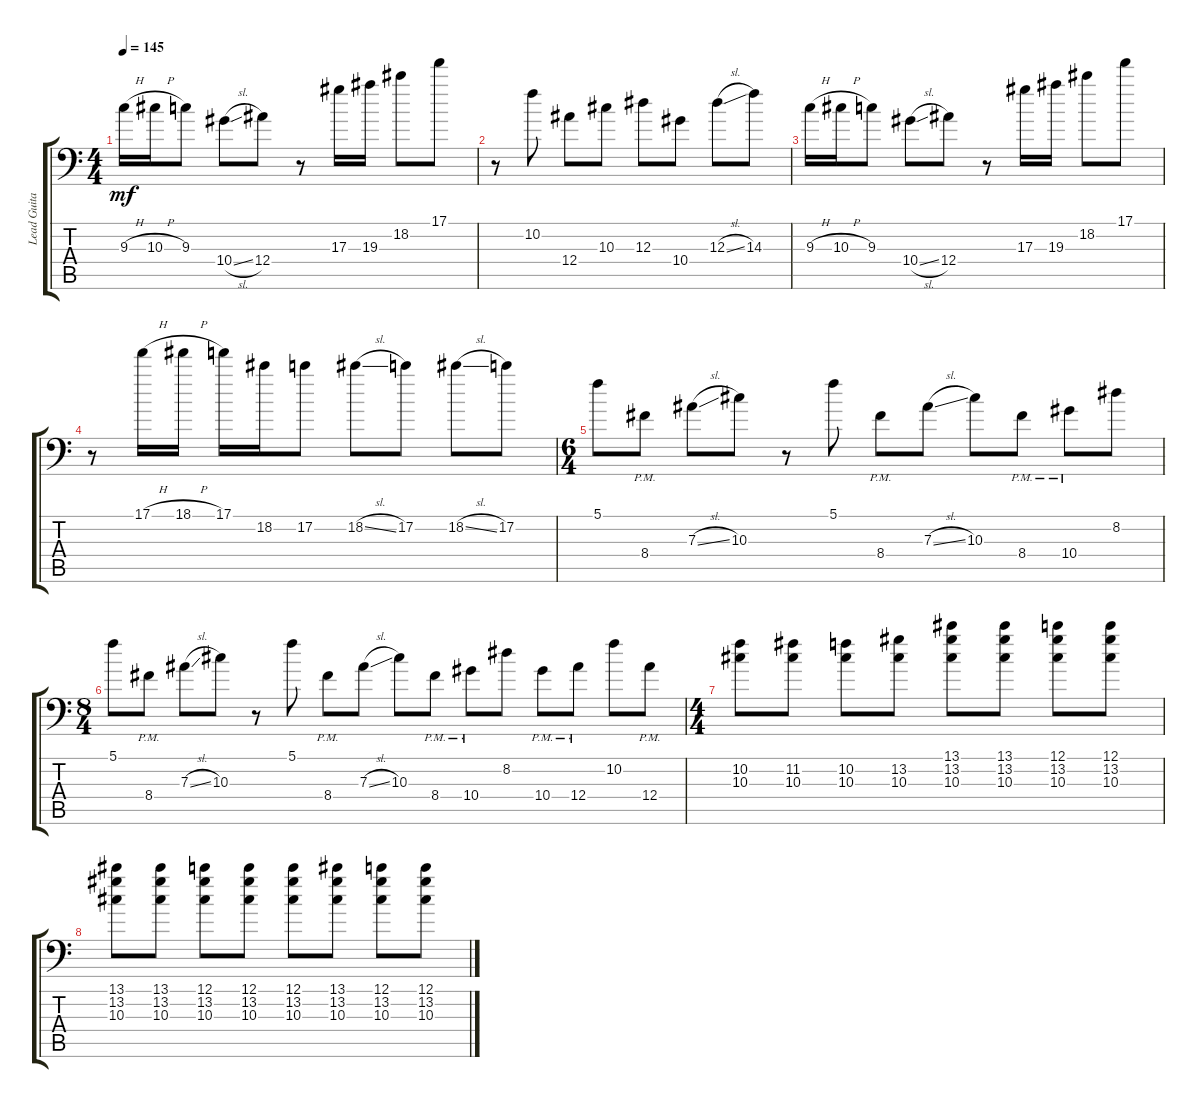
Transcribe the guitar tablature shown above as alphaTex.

\track ("Lead Guitar" "Lead Guita") {instrument overdrivenguitar}
\staff {score tabs}
\tuning (C4 G3 Eb3 Bb2 F2 Bb1) {hide}
\ts (4 4)
\tempo 145
\clef f4
\ks c
9.3{h}.16{dy mf instrument overdrivenguitar} 10.3{h}.16 9.3.8 10.4{sl}.8 12.4.8 r.8 17.3.16 19.3.16 18.2.8 17.1.8 |
r.8 10.2.8 12.4.8 10.3.8 12.3.8 10.4.8 12.3{sl}.8 14.3.8 |
9.3{h}.16 10.3{h}.16 9.3.8 10.4{sl}.8 12.4.8 r.8 17.3.16 19.3.16 18.2.8 17.1.8 |
r.8 17.1{h}.16 18.1{h}.16 17.1.16 18.2.16 17.2.8 18.2{sl}.8 17.2.8 18.2{sl}.8 17.2.8 |
\ts (6 4)
5.1.8 8.4{pm}.8 7.3{sl}.8 10.3.8 r.8 5.1.8 8.4{pm}.8 7.3{sl}.8 10.3.8 8.4{pm}.8 10.4{pm}.8 8.2.8 |
\ts (8 4)
5.1.8 8.4{pm}.8 7.3{sl}.8 10.3.8 r.8 5.1.8 8.4{pm}.8 7.3{sl}.8 10.3.8 8.4{pm}.8 10.4{pm}.8 8.2.8 10.4{pm}.8 12.4{pm}.8 10.2.8 12.4{pm}.8 |
\ts (4 4)
(10.2 10.3).8 (11.2 10.3).8 (10.2 10.3).8 (13.2 10.3).8 (13.1 13.2 10.3).8 (13.1 13.2 10.3).8 (12.1 13.2 10.3).8 (12.1 13.2 10.3).8 |
(13.1 13.2 10.3).8 (13.1 13.2 10.3).8 (12.1 13.2 10.3).8 (12.1 13.2 10.3).8 (12.1 13.2 10.3).8 (13.1 13.2 10.3).8 (12.1 13.2 10.3).8 (12.1 13.2 10.3).8
